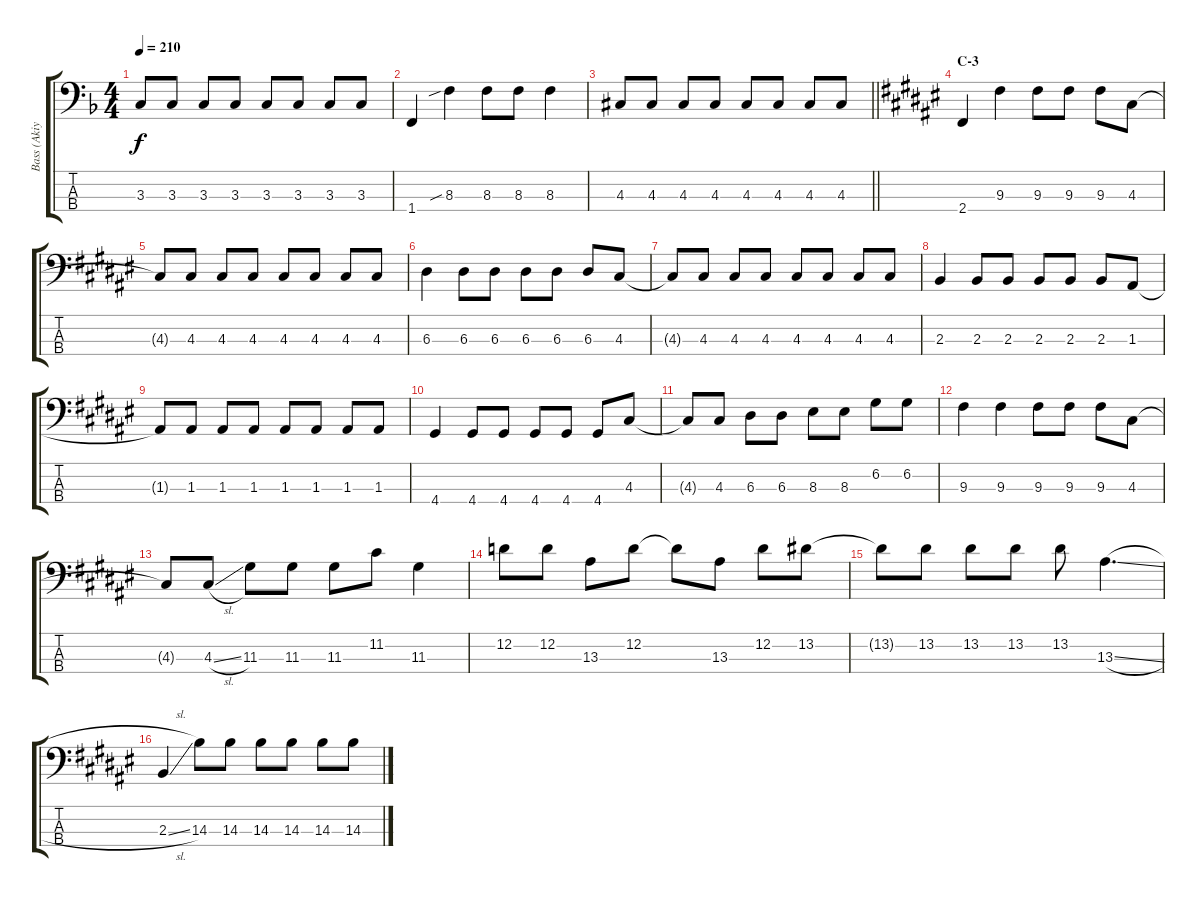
\track ("Bass (Akiyama Mio)" "Bass (Akiy") {instrument electricbassfinger}
\staff {score tabs}
\tuning (G2 D2 A1 E1) {hide}
\ts (4 4)
\tempo 210
\clef f4
\ks f
3.3.8{dy f} 3.3.8 3.3.8 3.3.8 3.3.8 3.3.8 3.3.8 3.3.8 |
1.4.4 8.3{sib}.4 8.3.8 8.3.8 8.3.4 |
\barLineRight lightlight
4.3{acc #}.8 4.3{acc #}.8 4.3{acc #}.8 4.3{acc #}.8 4.3{acc #}.8 4.3{acc #}.8 4.3{acc #}.8 4.3{acc #}.8 |
\section ("" "C-3")
\ks f#
2.4.4 9.3.4 9.3.8 9.3.8 9.3.8 4.3.8 |
4.3{t}.8 4.3.8 4.3.8 4.3.8 4.3.8 4.3.8 4.3.8 4.3.8 |
6.3.4 6.3.8 6.3.8 6.3.8 6.3.8 6.3.8 4.3.8 |
4.3{t}.8 4.3.8 4.3.8 4.3.8 4.3.8 4.3.8 4.3.8 4.3.8 |
2.3.4 2.3.8 2.3.8 2.3.8 2.3.8 2.3.8 1.3.8 |
1.3{t}.8 1.3.8 1.3.8 1.3.8 1.3.8 1.3.8 1.3.8 1.3.8 |
4.4.4 4.4.8 4.4.8 4.4.8 4.4.8 4.4.8 4.3.8 |
4.3{t}.8 4.3.8 6.3.8 6.3.8 8.3.8 8.3.8 6.2.8 6.2.8 |
9.3.4 9.3.4 9.3.8 9.3.8 9.3.8 4.3.8 |
4.3{t}.8 4.3{sl}.8 11.3.8 11.3.8 11.3.8 11.2.8 11.3.4 |
12.2.8 12.2.8 13.3.8 12.2.8 12.2{t}.8 13.3.8 12.2.8 13.2.8 |
13.2{t}.8 13.2.8 13.2.8 13.2.8 13.2.8 13.3{sl}.4{d} |
2.3{sl}.4 14.3.8 14.3.8 14.3.8 14.3.8 14.3.8 14.3.8
